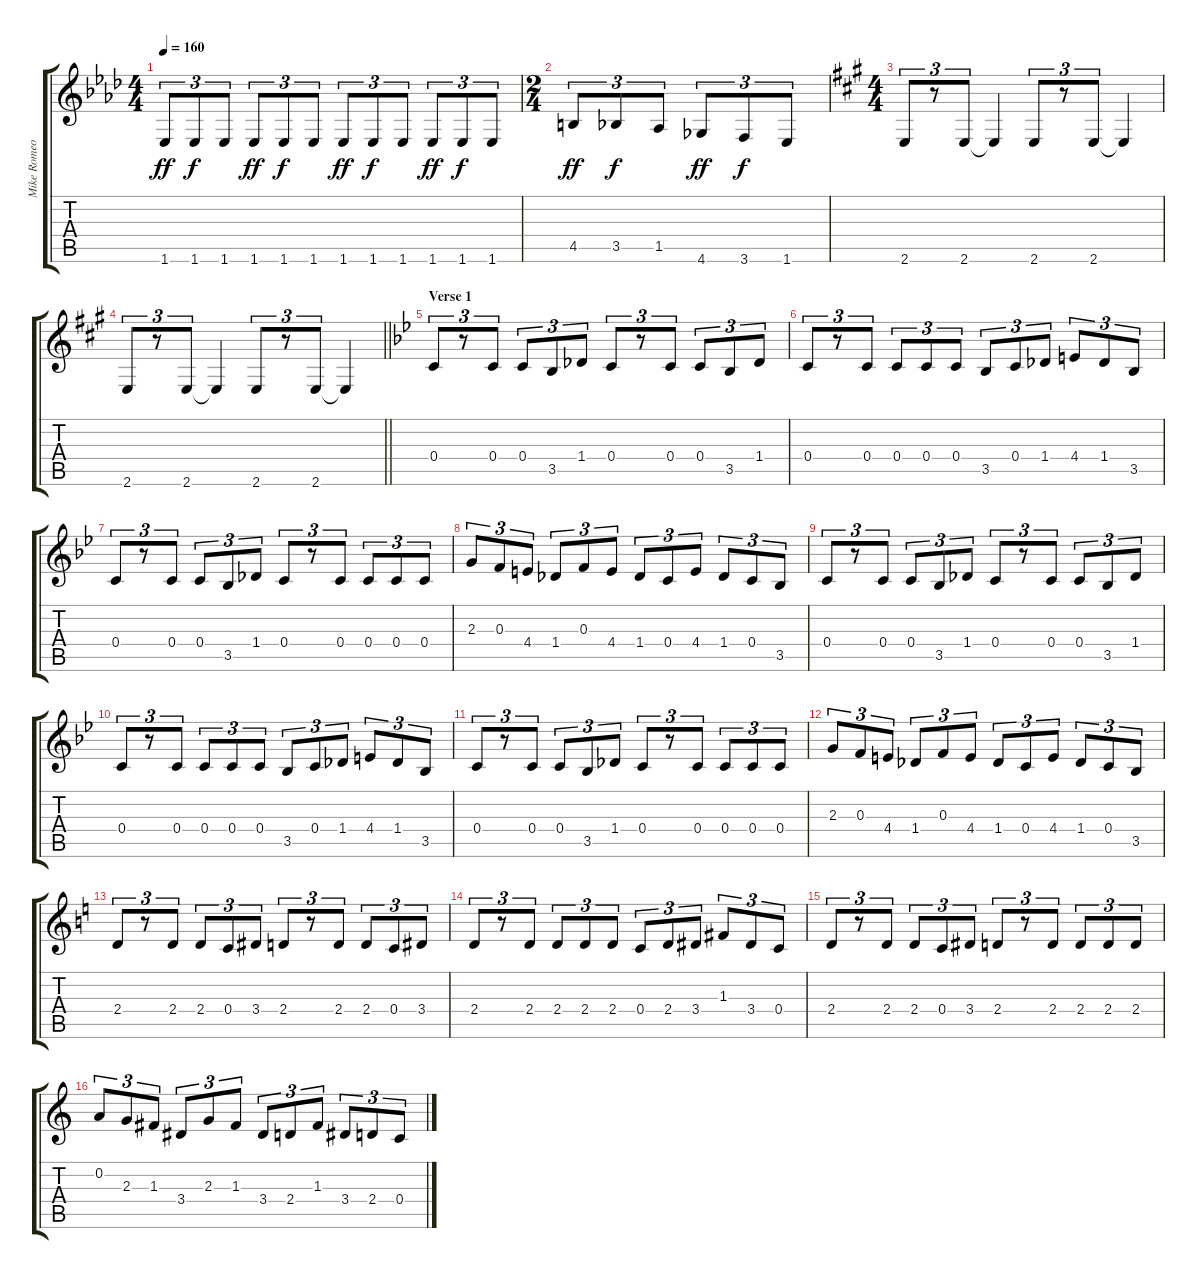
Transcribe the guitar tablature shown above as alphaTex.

\track ("Mike Romeo (guitar)" "Mike Romeo") {instrument distortionguitar}
\staff {score tabs}
\tuning (D4 A3 F3 C3 G2 D2) {hide}
\ts (4 4)
\tempo 160
\clef g2
\ks fminor
1.6.8{tu (3 2) dy ff} 1.6.8{tu (3 2) dy f} 1.6.8{tu (3 2)} 1.6.8{tu (3 2) dy ff} 1.6.8{tu (3 2) dy f} 1.6.8{tu (3 2)} 1.6.8{tu (3 2) dy ff} 1.6.8{tu (3 2) dy f} 1.6.8{tu (3 2)} 1.6.8{tu (3 2) dy ff} 1.6.8{tu (3 2) dy f} 1.6.8{tu (3 2)} |
\ts (2 4)
4.5.8{tu (3 2) dy ff} 3.5.8{tu (3 2) dy f} 1.5.8{tu (3 2)} 4.6.8{tu (3 2) dy ff} 3.6.8{tu (3 2) dy f} 1.6.8{tu (3 2)} |
\ts (4 4)
\ks f#minor
2.6.8{tu (3 2)} r.8{tu (3 2)} 2.6.8{tu (3 2)} 2.6{t}.4 2.6.8{tu (3 2)} r.8{tu (3 2)} 2.6.8{tu (3 2)} 2.6{t}.4 |
\barLineRight lightlight
2.6.8{tu (3 2)} r.8{tu (3 2)} 2.6.8{tu (3 2)} 2.6{t}.4 2.6.8{tu (3 2)} r.8{tu (3 2)} 2.6.8{tu (3 2)} 2.6{t}.4 |
\section ("" "Verse 1")
\ks gminor
0.4.8{tu (3 2)} r.8{tu (3 2)} 0.4.8{tu (3 2)} 0.4.8{tu (3 2)} 3.5.8{tu (3 2)} 1.4.8{tu (3 2)} 0.4.8{tu (3 2)} r.8{tu (3 2)} 0.4.8{tu (3 2)} 0.4.8{tu (3 2)} 3.5.8{tu (3 2)} 1.4.8{tu (3 2)} |
0.4.8{tu (3 2)} r.8{tu (3 2)} 0.4.8{tu (3 2)} 0.4.8{tu (3 2)} 0.4.8{tu (3 2)} 0.4.8{tu (3 2)} 3.5.8{tu (3 2)} 0.4.8{tu (3 2)} 1.4.8{tu (3 2)} 4.4.8{tu (3 2)} 1.4.8{tu (3 2)} 3.5.8{tu (3 2)} |
0.4.8{tu (3 2)} r.8{tu (3 2)} 0.4.8{tu (3 2)} 0.4.8{tu (3 2)} 3.5.8{tu (3 2)} 1.4.8{tu (3 2)} 0.4.8{tu (3 2)} r.8{tu (3 2)} 0.4.8{tu (3 2)} 0.4.8{tu (3 2)} 0.4.8{tu (3 2)} 0.4.8{tu (3 2)} |
2.3.8{tu (3 2)} 0.3.8{tu (3 2)} 4.4.8{tu (3 2)} 1.4.8{tu (3 2)} 0.3.8{tu (3 2)} 4.4.8{tu (3 2)} 1.4.8{tu (3 2)} 0.4.8{tu (3 2)} 4.4.8{tu (3 2)} 1.4.8{tu (3 2)} 0.4.8{tu (3 2)} 3.5.8{tu (3 2)} |
0.4.8{tu (3 2)} r.8{tu (3 2)} 0.4.8{tu (3 2)} 0.4.8{tu (3 2)} 3.5.8{tu (3 2)} 1.4.8{tu (3 2)} 0.4.8{tu (3 2)} r.8{tu (3 2)} 0.4.8{tu (3 2)} 0.4.8{tu (3 2)} 3.5.8{tu (3 2)} 1.4.8{tu (3 2)} |
0.4.8{tu (3 2)} r.8{tu (3 2)} 0.4.8{tu (3 2)} 0.4.8{tu (3 2)} 0.4.8{tu (3 2)} 0.4.8{tu (3 2)} 3.5.8{tu (3 2)} 0.4.8{tu (3 2)} 1.4.8{tu (3 2)} 4.4.8{tu (3 2)} 1.4.8{tu (3 2)} 3.5.8{tu (3 2)} |
0.4.8{tu (3 2)} r.8{tu (3 2)} 0.4.8{tu (3 2)} 0.4.8{tu (3 2)} 3.5.8{tu (3 2)} 1.4.8{tu (3 2)} 0.4.8{tu (3 2)} r.8{tu (3 2)} 0.4.8{tu (3 2)} 0.4.8{tu (3 2)} 0.4.8{tu (3 2)} 0.4.8{tu (3 2)} |
2.3.8{tu (3 2)} 0.3.8{tu (3 2)} 4.4.8{tu (3 2)} 1.4.8{tu (3 2)} 0.3.8{tu (3 2)} 4.4.8{tu (3 2)} 1.4.8{tu (3 2)} 0.4.8{tu (3 2)} 4.4.8{tu (3 2)} 1.4.8{tu (3 2)} 0.4.8{tu (3 2)} 3.5.8{tu (3 2)} |
\ks aminor
2.4.8{tu (3 2)} r.8{tu (3 2)} 2.4.8{tu (3 2)} 2.4.8{tu (3 2)} 0.4.8{tu (3 2)} 3.4.8{tu (3 2)} 2.4.8{tu (3 2)} r.8{tu (3 2)} 2.4.8{tu (3 2)} 2.4.8{tu (3 2)} 0.4.8{tu (3 2)} 3.4.8{tu (3 2)} |
2.4.8{tu (3 2)} r.8{tu (3 2)} 2.4.8{tu (3 2)} 2.4.8{tu (3 2)} 2.4.8{tu (3 2)} 2.4.8{tu (3 2)} 0.4.8{tu (3 2)} 2.4.8{tu (3 2)} 3.4.8{tu (3 2)} 1.3.8{tu (3 2)} 3.4.8{tu (3 2)} 0.4.8{tu (3 2)} |
2.4.8{tu (3 2)} r.8{tu (3 2)} 2.4.8{tu (3 2)} 2.4.8{tu (3 2)} 0.4.8{tu (3 2)} 3.4.8{tu (3 2)} 2.4.8{tu (3 2)} r.8{tu (3 2)} 2.4.8{tu (3 2)} 2.4.8{tu (3 2)} 2.4.8{tu (3 2)} 2.4.8{tu (3 2)} |
0.2.8{tu (3 2)} 2.3.8{tu (3 2)} 1.3.8{tu (3 2)} 3.4.8{tu (3 2)} 2.3.8{tu (3 2)} 1.3.8{tu (3 2)} 3.4.8{tu (3 2)} 2.4.8{tu (3 2)} 1.3.8{tu (3 2)} 3.4.8{tu (3 2)} 2.4.8{tu (3 2)} 0.4.8{tu (3 2)}
